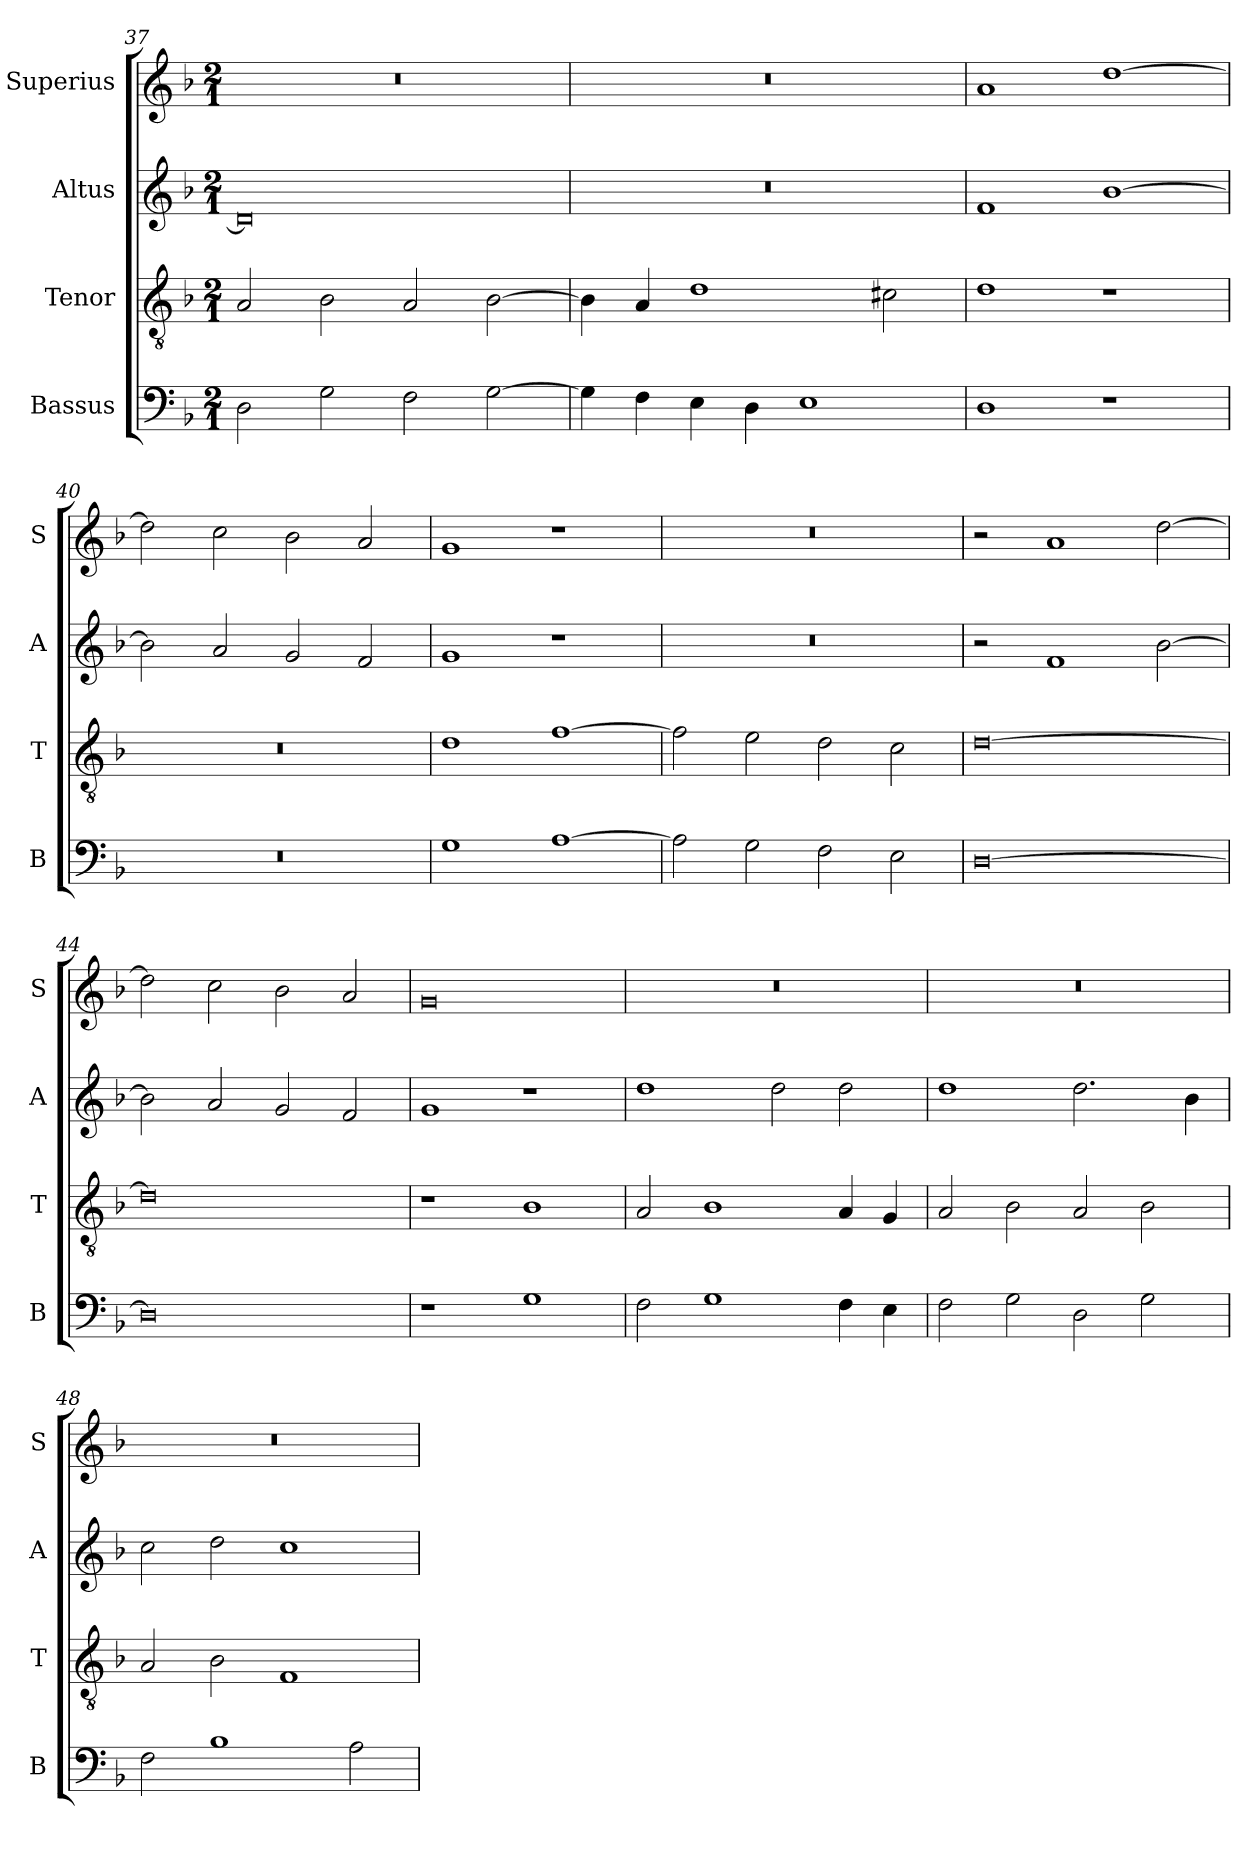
**kern	**kern	**kern	**kern
*part4	*part3	*part2	*part1
*staff4	*staff3	*staff2	*staff1
*I"Bassus	*I"Tenor	*I"Altus	*I"Superius
*I'B	*I'T	*I'A	*I'S
*clefF4	*clefGv2	*clefG2	*clefG2
*k[b-]	*k[b-]	*k[b-]	*k[b-]
*F:	*F:	*F:	*F:
*M2/1	*M2/1	*M2/1	*M2/1
=37	=37	=37	=37
2D	2A	0d]	0r
2G	2B-	.	.
2F	2A	.	.
[2G	[2B-	.	.
=38	=38	=38	=38
4G]	4B-]	0r	0r
4F	4A	.	.
4E	1d	.	.
4D	.	.	.
1E	.	.	.
.	2c#X	.	.
=39	=39	=39	=39
1D	1d	1f	1a
1r	1r	[1b-	[1dd
=40	=40	=40	=40
0r	0r	2b-]	2dd]
.	.	2a	2cc
.	.	2g	2b-
.	.	2f	2a
=41	=41	=41	=41
1G	1d	1g	1g
[1A	[1f	1r	1r
=42	=42	=42	=42
2A]	2f]	0r	0r
2G	2e	.	.
2F	2d	.	.
2E	2c	.	.
=43	=43	=43	=43
[0D	[0d	2r	2r
.	.	1f	1a
.	.	[2b-	[2dd
=44	=44	=44	=44
0D]	0d]	2b-]	2dd]
.	.	2a	2cc
.	.	2g	2b-
.	.	2f	2a
=45	=45	=45	=45
1r	1r	1g	0g
1G	1B-	1r	.
=46	=46	=46	=46
2F	2A	1dd	0r
1G	1B-	.	.
.	.	2dd	.
4F	4A	2dd	.
4E	4G	.	.
=47	=47	=47	=47
2F	2A	1dd	0r
2G	2B-	.	.
2D	2A	2.dd	.
2G	2B-	.	.
.	.	4b-	.
=48	=48	=48	=48
2F	2A	2cc	0r
1B-	2B-	2dd	.
.	1F	1cc	.
2A	.	.	.
=	=	=	=
*-	*-	*-	*-
